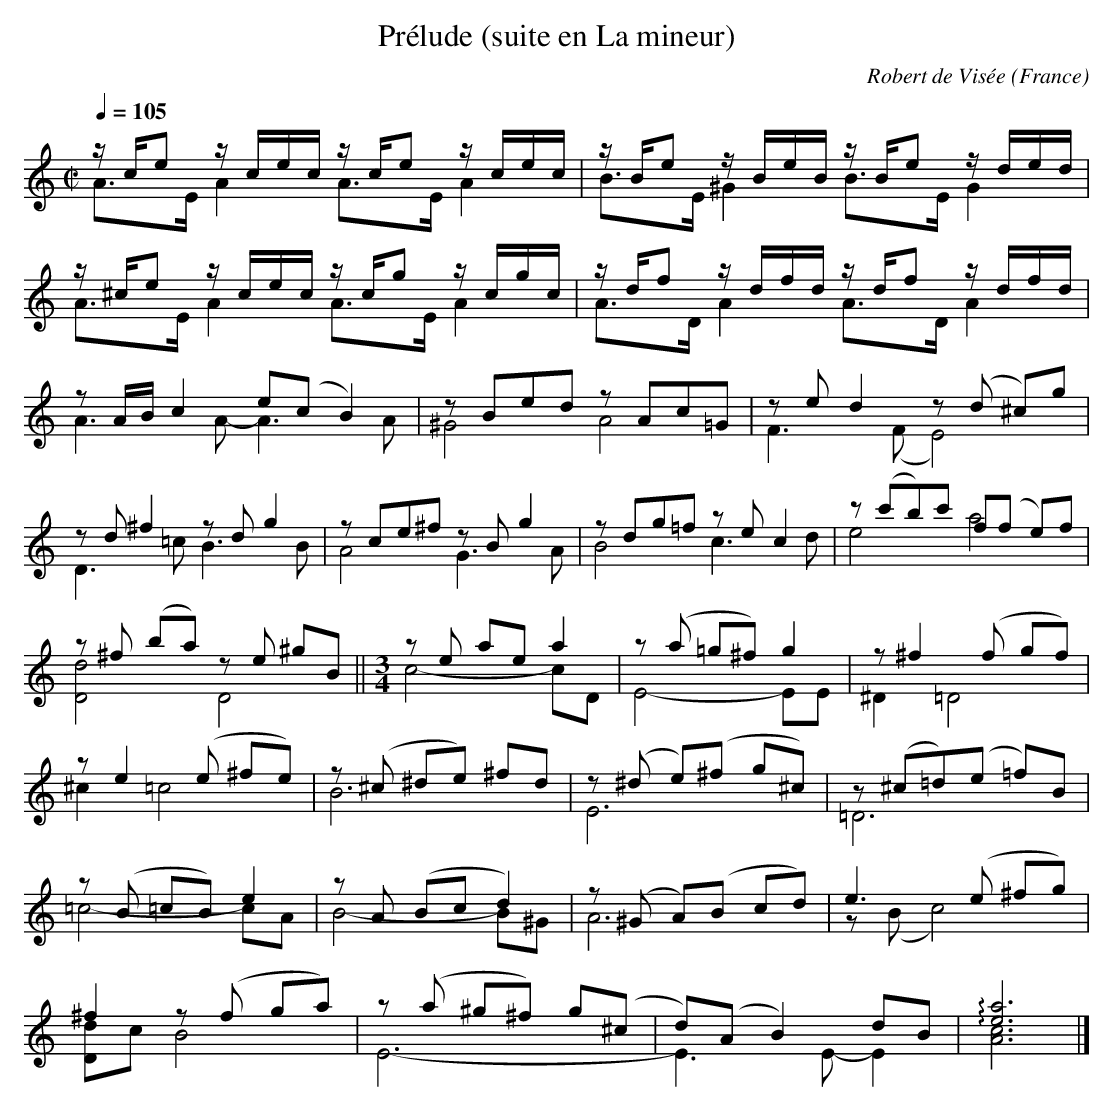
X:1
T:Pr\'elude (suite en La mineur)
C:Robert de Vis\'ee
O:France
M:C|
L:1/8
Q:1/4=105
K:Am
K:C treble
%%staves (1 2)
V:1
z/c/e z/c/e/c/ z/c/e z/c/e/c/  | z/B/e z/B/e/B/ z/B/e z/d/e/d/ |
z/^c/e z/c/e/c/ z/c/g z/c/g/c/ | z/d/f z/d/f/d/ z/d/f z/d/f/d/ |
z A/B/c2 e(cB2) | zBed zAc=G | zed2 z(d ^c)g |
z d ^f2 zd g2 | zce^f z B g2 | zdg=f  zec2 |z (c'b)c' f(f e)f |
z^f (ba) ze ^gB ||\
M:3/4
ze ae a2 | z (a =g^f) g2 | z ^f2 (f gf) |
ze2 (e ^fe) | z (^c ^de) ^fd | z (^d e)(^f g^c) | z (^c=d)(e =f)B |
z(B =cB)e2 | z A (Bc d2) | z (^G A)(B cd) | e3 (e ^fg) |
^f2 z (f ga) | z (a ^g^f) g(^c | d)(AB2) dB | !arpeggio![e6a6] |]
V:2
A>E A2 A>E A2 | B>E ^G2 B>E G2 | A>E A2 A>E A2 | A>D A2 A>D A2 |
A3 A-A3 A | ^G4 A4 | F3 (FE4) | D3=cB3 B | A4 G3A | B4 c3d | e4 a4 |
[D4d4] D4 ||\
M:3/4
c4-cD | E4-EE | ^D2 =D4 |
^c2 =c4 | B6 | E6 | =D6 |
=c4-cA | B4-B^G | A6 | z(Bc4) |
[Dd]c B4 | E6-|E3 E-E2 | [A6c6] |]
